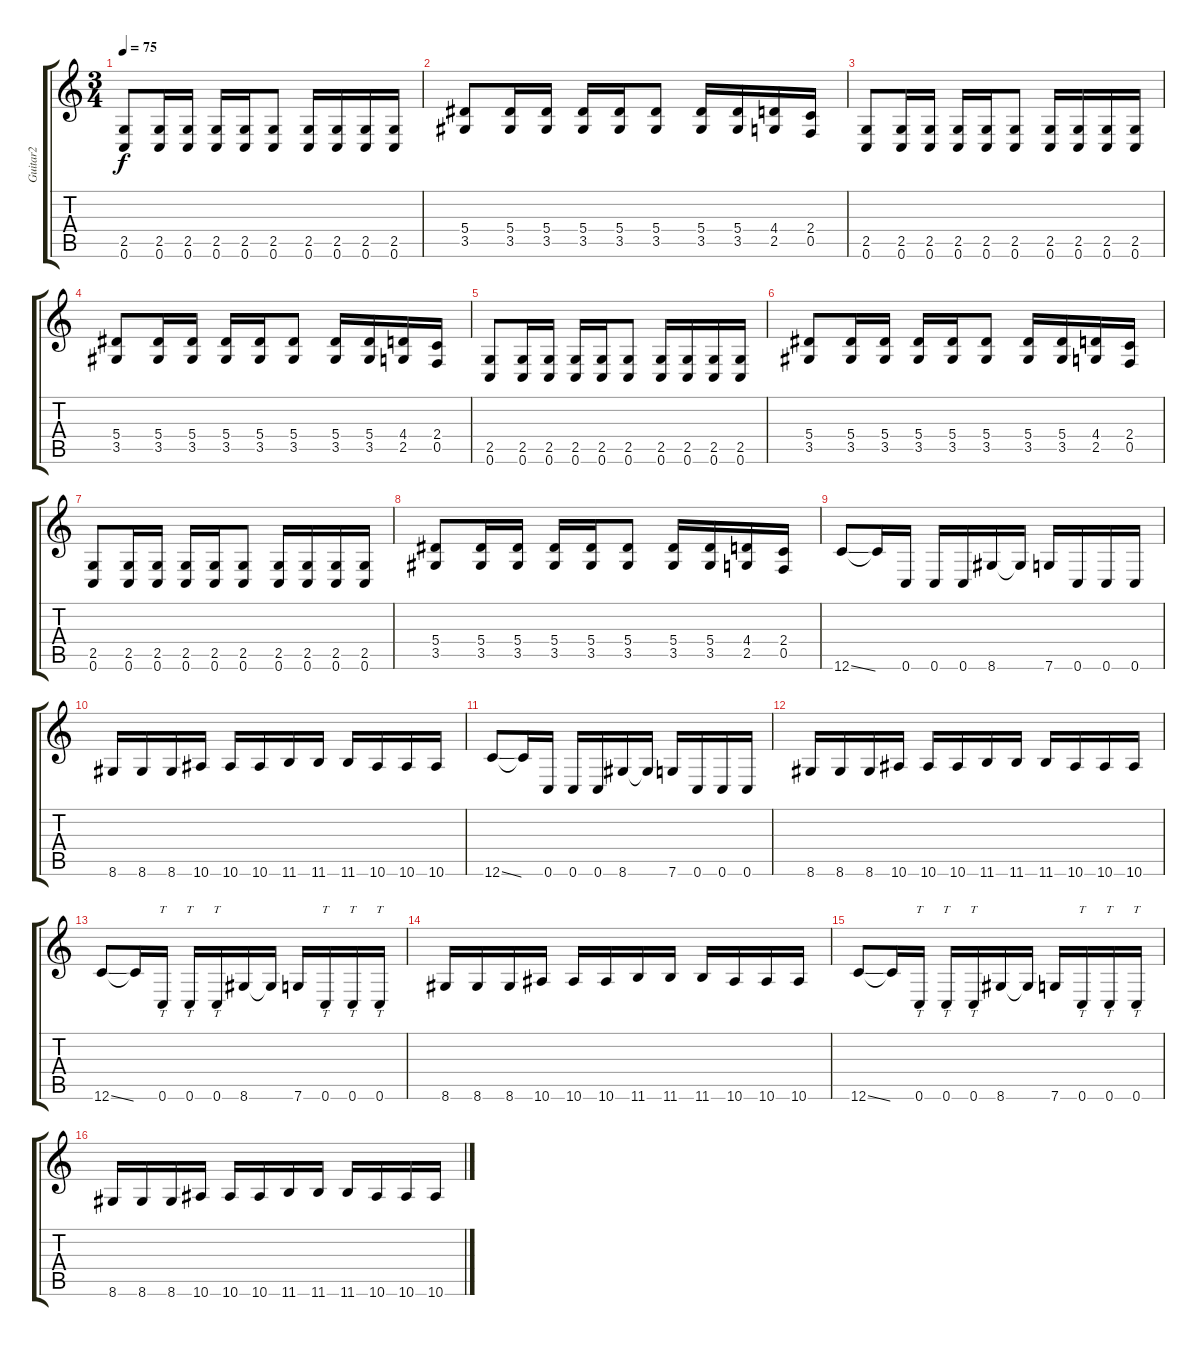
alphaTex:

\track ("Guitar2" "Guitar2") {instrument overdrivenguitar}
\staff {score tabs}
\tuning (C4 G3 Eb3 Bb2 F2 C2) {hide}
\ts (3 4)
\tempo 75
\clef g2
\ks c
(2.5 0.6).8{dy f} (2.5 0.6).16 (2.5 0.6).16 (2.5 0.6).16 (2.5 0.6).16 (2.5 0.6).8 (2.5 0.6).16 (2.5 0.6).16 (2.5 0.6).16 (2.5 0.6).16 |
(5.4 3.5).8 (5.4 3.5).16 (5.4 3.5).16 (5.4 3.5).16 (5.4 3.5).16 (5.4 3.5).8 (5.4 3.5).16 (5.4 3.5).16 (4.4 2.5).16 (2.4 0.5).16 |
(2.5 0.6).8 (2.5 0.6).16 (2.5 0.6).16 (2.5 0.6).16 (2.5 0.6).16 (2.5 0.6).8 (2.5 0.6).16 (2.5 0.6).16 (2.5 0.6).16 (2.5 0.6).16 |
(5.4 3.5).8 (5.4 3.5).16 (5.4 3.5).16 (5.4 3.5).16 (5.4 3.5).16 (5.4 3.5).8 (5.4 3.5).16 (5.4 3.5).16 (4.4 2.5).16 (2.4 0.5).16 |
(2.5 0.6).8 (2.5 0.6).16 (2.5 0.6).16 (2.5 0.6).16 (2.5 0.6).16 (2.5 0.6).8 (2.5 0.6).16 (2.5 0.6).16 (2.5 0.6).16 (2.5 0.6).16 |
(5.4 3.5).8 (5.4 3.5).16 (5.4 3.5).16 (5.4 3.5).16 (5.4 3.5).16 (5.4 3.5).8 (5.4 3.5).16 (5.4 3.5).16 (4.4 2.5).16 (2.4 0.5).16 |
(2.5 0.6).8 (2.5 0.6).16 (2.5 0.6).16 (2.5 0.6).16 (2.5 0.6).16 (2.5 0.6).8 (2.5 0.6).16 (2.5 0.6).16 (2.5 0.6).16 (2.5 0.6).16 |
(5.4 3.5).8 (5.4 3.5).16 (5.4 3.5).16 (5.4 3.5).16 (5.4 3.5).16 (5.4 3.5).8 (5.4 3.5).16 (5.4 3.5).16 (4.4 2.5).16 (2.4 0.5).16 |
12.6{ss}.8 12.6{t}.16 0.6.16 0.6.16 0.6.16 8.6.16 8.6{t}.16 7.6.16 0.6.16 0.6.16 0.6.16 |
8.6.16 8.6.16 8.6.16 10.6.16 10.6.16 10.6.16 11.6.16 11.6.16 11.6.16 10.6.16 10.6.16 10.6.16 |
12.6{ss}.8 12.6{t}.16 0.6.16 0.6.16 0.6.16 8.6.16 8.6{t}.16 7.6.16 0.6.16 0.6.16 0.6.16 |
8.6.16 8.6.16 8.6.16 10.6.16 10.6.16 10.6.16 11.6.16 11.6.16 11.6.16 10.6.16 10.6.16 10.6.16 |
12.6{ss}.8 12.6{t}.16 0.6.16{tt} 0.6.16{tt} 0.6.16{tt} 8.6.16 8.6{t}.16 7.6.16 0.6.16{tt} 0.6.16{tt} 0.6.16{tt} |
8.6.16 8.6.16 8.6.16 10.6.16 10.6.16 10.6.16 11.6.16 11.6.16 11.6.16 10.6.16 10.6.16 10.6.16 |
12.6{ss}.8 12.6{t}.16 0.6.16{tt} 0.6.16{tt} 0.6.16{tt} 8.6.16 8.6{t}.16 7.6.16 0.6.16{tt} 0.6.16{tt} 0.6.16{tt} |
8.6.16 8.6.16 8.6.16 10.6.16 10.6.16 10.6.16 11.6.16 11.6.16 11.6.16 10.6.16 10.6.16 10.6.16
